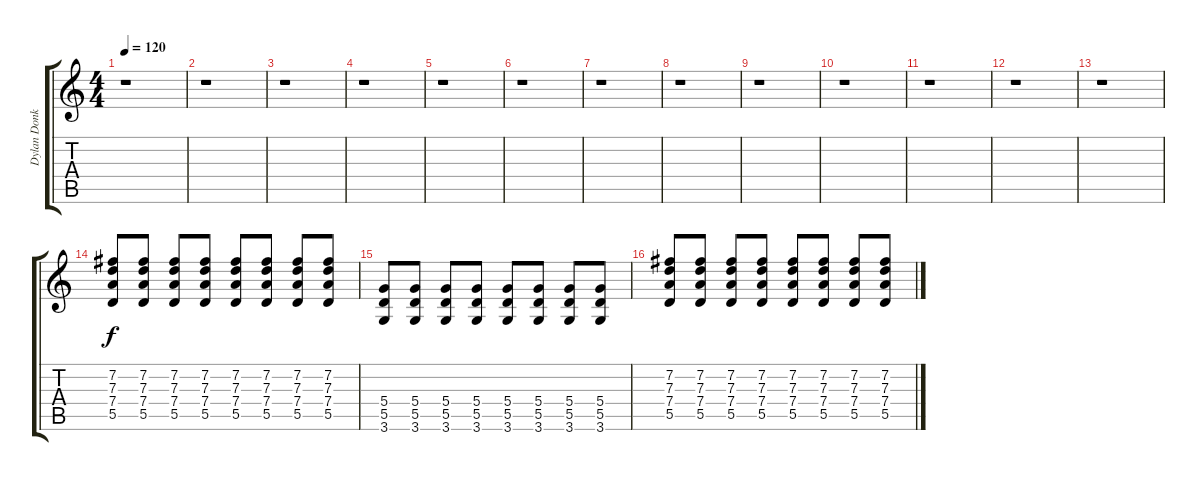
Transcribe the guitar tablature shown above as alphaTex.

\track ("Dylan Donkin" "Dylan Donk") {instrument distortionguitar}
\staff {score tabs}
\tuning (E4 B3 G3 D3 A2 E2) {hide}
\ts (4 4)
\tempo 120
\clef g2
\ks c
r.1{dy f instrument distortionguitar} |
r.1 |
r.1 |
r.1 |
r.1 |
r.1 |
r.1 |
r.1 |
r.1 |
r.1 |
r.1 |
r.1 |
r.1 |
(7.2 7.3 7.4 5.5).8 (7.2 7.3 7.4 5.5).8 (7.2 7.3 7.4 5.5).8 (7.2 7.3 7.4 5.5).8 (7.2 7.3 7.4 5.5).8 (7.2 7.3 7.4 5.5).8 (7.2 7.3 7.4 5.5).8 (7.2 7.3 7.4 5.5).8 |
(5.4 5.5 3.6).8 (5.4 5.5 3.6).8 (5.4 5.5 3.6).8 (5.4 5.5 3.6).8 (5.4 5.5 3.6).8 (5.4 5.5 3.6).8 (5.4 5.5 3.6).8 (5.4 5.5 3.6).8 |
(7.2 7.3 7.4 5.5).8 (7.2 7.3 7.4 5.5).8 (7.2 7.3 7.4 5.5).8 (7.2 7.3 7.4 5.5).8 (7.2 7.3 7.4 5.5).8 (7.2 7.3 7.4 5.5).8 (7.2 7.3 7.4 5.5).8 (7.2 7.3 7.4 5.5).8
